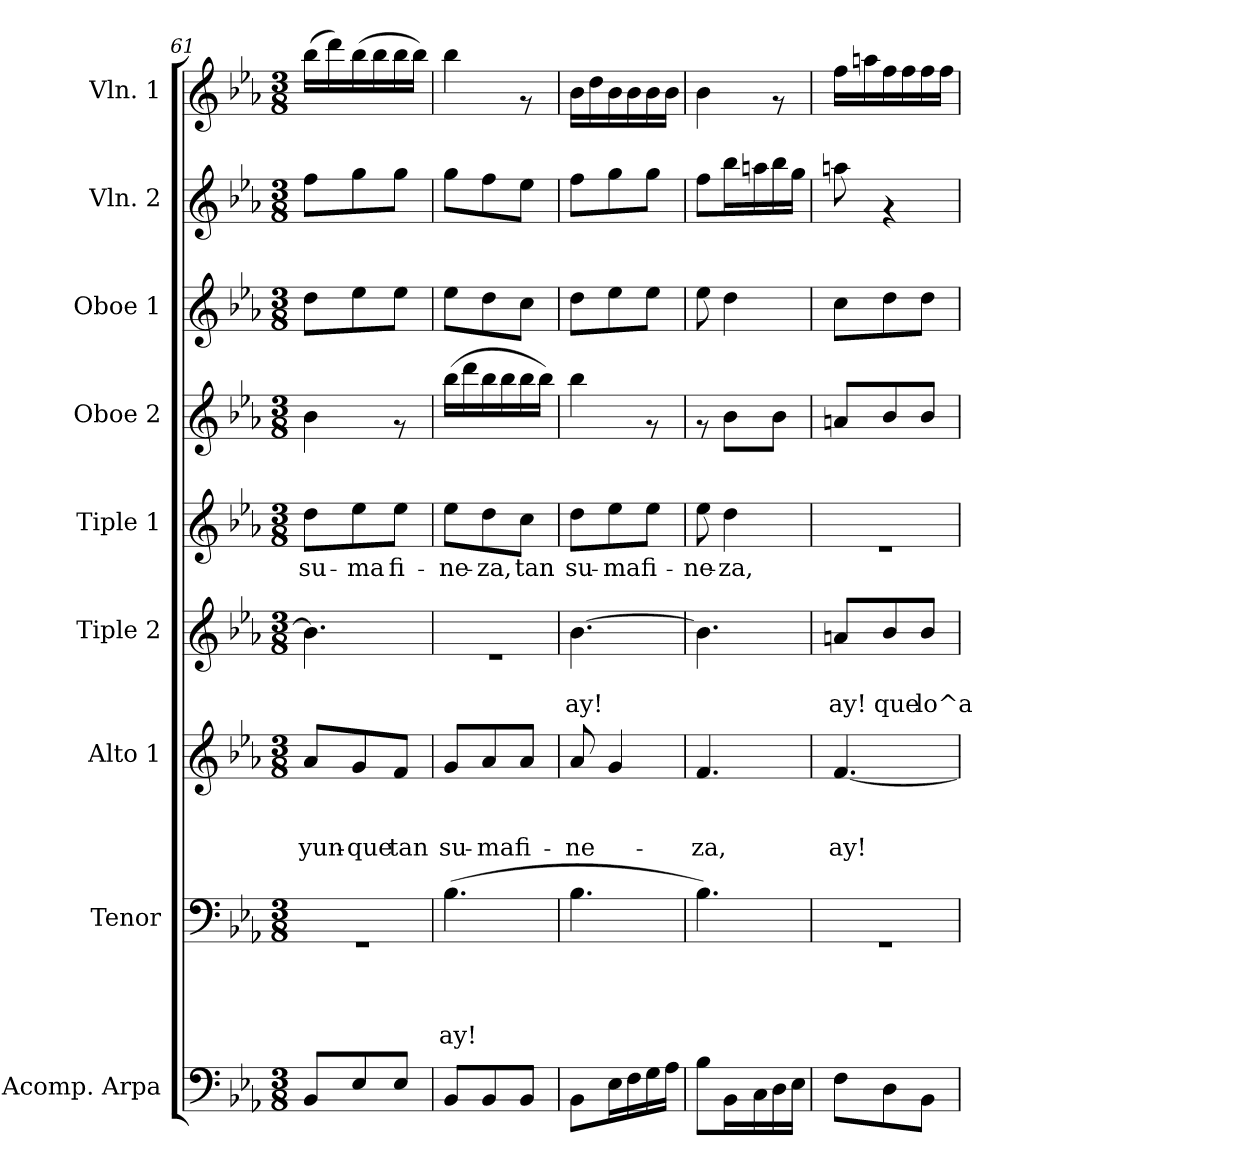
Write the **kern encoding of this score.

**kern	**kern	**text	**text	**text	**text	**kern	**text	**text	**text	**kern	**text	**text	**kern	**text	**kern	**kern	**kern	**kern
*part9	*part8	*part8	*part8	*part8	*part8	*part7	*part7	*part7	*part7	*part6	*part6	*part6	*part5	*part5	*part4	*part3	*part2	*part1
*staff9	*staff8	*staff8	*staff8	*staff8	*staff8	*staff7	*staff7	*staff7	*staff7	*staff6	*staff6	*staff6	*staff5	*staff5	*staff4	*staff3	*staff2	*staff1
*I"Acomp. Arpa	*I"Tenor	*	*	*	*	*I"Alto 1	*	*	*	*I"Tiple 2	*	*	*I"Tiple 1	*	*I"Oboe 2	*I"Oboe 1	*I"Vln. 2	*I"Vln. 1
*I'Acomp. Arpa	*I'Tenor	*	*	*	*	*I'Alto 1	*	*	*	*I'Tiple 2	*	*	*I'Tiple 1	*	*I'Oboe 2	*I'Oboe 1	*I'Vln. 2	*I'Vln. 1
*clefF4	*clefF4	*	*	*	*	*clefG2	*	*	*	*clefG2	*	*	*clefG2	*	*clefG2	*clefG2	*clefG2	*clefG2
*k[b-e-a-]	*k[b-e-a-]	*	*	*	*	*k[b-e-a-]	*	*	*	*k[b-e-a-]	*	*	*k[b-e-a-]	*	*k[b-e-a-]	*k[b-e-a-]	*k[b-e-a-]	*k[b-e-a-]
*E-:	*E-:	*	*	*	*	*E-:	*	*	*	*E-:	*	*	*E-:	*	*E-:	*E-:	*E-:	*E-:
*M3/8	*M3/8	*	*	*	*	*M3/8	*	*	*	*M3/8	*	*	*M3/8	*	*M3/8	*M3/8	*M3/8	*M3/8
=61	=61	=61	=61	=61	=61	=61	=61	=61	=61	=61	=61	=61	=61	=61	=61	=61	=61	=61
!	!	!	!	!	!	!	!	!	!LO:LY:b	!	!	!	!	!LO:LY:b	!	!	!	!
8BB-/L	4.rGG	.	.	.	.	8a-/L	.	.	yun-	4.b-\]	.	.	8dd\L	su-	4b-\	8dd\L	8ff\L	(<16bb-\LL
.	.	.	.	.	.	.	.	.	.	.	.	.	.	.	.	.	.	16ddd\)
!	!	!	!	!	!	!	!	!	!LO:LY:b	!	!	!	!	!LO:LY:b	!	!	!	!
8E-/	.	.	.	.	.	8g/	.	.	-que	.	.	.	8ee-\	-ma	.	8ee-\	8gg\	(<16bb-\
.	.	.	.	.	.	.	.	.	.	.	.	.	.	.	.	.	.	16bb-\
!	!	!	!	!	!	!	!	!	!LO:LY:b	!	!	!	!	!LO:LY:b	!	!	!	!
8E-/J	.	.	.	.	.	8f/J	.	.	tan	.	.	.	8ee-\J	fi-	8rf	8ee-\J	8gg\J	16bb-\
.	.	.	.	.	.	.	.	.	.	.	.	.	.	.	.	.	.	16bb-\JJ)
=62	=62	=62	=62	=62	=62	=62	=62	=62	=62	=62	=62	=62	=62	=62	=62	=62	=62	=62
!	!	!	!	!	!LO:LY:b	!	!	!	!LO:LY:b	!	!	!	!	!LO:LY:b	!	!	!	!
8BB-/L	(>4.B-\	.	.	.	ay!	8g/L	.	.	su-	4.re	.	.	8ee-\L	-ne-	(<16bb-\LL	8ee-\L	8gg\L	4bb-\
.	.	.	.	.	.	.	.	.	.	.	.	.	.	.	16ddd\	.	.	.
!	!	!	!	!	!	!	!	!	!LO:LY:b	!	!	!	!	!LO:LY:b	!	!	!	!
8BB-/	.	.	.	.	.	8a-/	.	.	-ma	.	.	.	8dd\	-za,	16bb-\	8dd\	8ff\	.
.	.	.	.	.	.	.	.	.	.	.	.	.	.	.	16bb-\	.	.	.
!	!	!	!	!	!	!	!	!	!LO:LY:b	!	!	!	!	!LO:LY:b	!	!	!	!
8BB-/J	.	.	.	.	.	8a-/J	.	.	fi-	.	.	.	8cc\J	tan	16bb-\	8cc\J	8ee-\J	8rf
.	.	.	.	.	.	.	.	.	.	.	.	.	.	.	16bb-\JJ)	.	.	.
!!LO:LB:g=z
=63	=63	=63	=63	=63	=63	=63	=63	=63	=63	=63	=63	=63	=63	=63	=63	=63	=63	=63
!	!	!	!	!	!	!	!	!	!LO:LY:b	!	!	!LO:LY:b	!	!LO:LY:b	!	!	!	!
8BB-\L	4.B-\	.	.	.	.	8a-/	.	.	-ne-	[>4.b-\	.	ay!	8dd\L	su-	4bb-\	8dd\L	8ff\L	16b-\LL
.	.	.	.	.	.	.	.	.	.	.	.	.	.	.	.	.	.	16dd\
!	!	!	!	!	!	!	!	!	!	!	!	!	!	!LO:LY:b	!	!	!	!
16E-\L	.	.	.	.	.	4g/	.	.	.	.	.	.	8ee-\	-ma	.	8ee-\	8gg\	16b-\
16F\	.	.	.	.	.	.	.	.	.	.	.	.	.	.	.	.	.	16b-\
!	!	!	!	!	!	!	!	!	!	!	!	!	!	!LO:LY:b	!	!	!	!
16G\	.	.	.	.	.	.	.	.	.	.	.	.	8ee-\J	fi-	8rf	8ee-\J	8gg\J	16b-\
16A-\JJ	.	.	.	.	.	.	.	.	.	.	.	.	.	.	.	.	.	16b-\JJ
=64	=64	=64	=64	=64	=64	=64	=64	=64	=64	=64	=64	=64	=64	=64	=64	=64	=64	=64
!	!	!	!	!	!	!	!	!	!LO:LY:b	!	!	!	!	!LO:LY:b	!	!	!	!
8B-\L	4.B-\)	.	.	.	.	4.f/	.	.	-za,	4.b-\]	.	.	8ee-\	-ne-	8rf	8ee-\	8ff\L	4b-\
!	!	!	!	!	!	!	!	!	!	!	!	!	!	!LO:LY:b	!	!	!	!
16BB-\L	.	.	.	.	.	.	.	.	.	.	.	.	4dd\	-za,	8b-\L	4dd\	16bb-\L	.
16C\	.	.	.	.	.	.	.	.	.	.	.	.	.	.	.	.	16aan\	.
16D\	.	.	.	.	.	.	.	.	.	.	.	.	.	.	8b-\J	.	16bb-\	8rf
16E-\JJ	.	.	.	.	.	.	.	.	.	.	.	.	.	.	.	.	16gg\JJ	.
=65	=65	=65	=65	=65	=65	=65	=65	=65	=65	=65	=65	=65	=65	=65	=65	=65	=65	=65
!	!	!	!	!	!	!	!	!	!LO:LY:b	!	!	!LO:LY:b	!	!	!	!	!	!
8F\L	4.rGG	.	.	.	.	[>4.f/	.	.	ay!	8an/L	.	ay!	4.re	.	8an/L	8cc\L	8aan\	16ff\LL
.	.	.	.	.	.	.	.	.	.	.	.	.	.	.	.	.	.	16aan\
!	!	!	!	!	!	!	!	!	!	!	!	!LO:LY:b	!	!	!	!	!	!
8D\	.	.	.	.	.	.	.	.	.	8b-/	.	que	.	.	8b-/	8dd\	4rf	16ff\
.	.	.	.	.	.	.	.	.	.	.	.	.	.	.	.	.	.	16ff\
!	!	!	!	!	!	!	!	!	!	!	!	!LO:LY:b	!	!	!	!	!	!
8BB-\J	.	.	.	.	.	.	.	.	.	8b-/J	.	lo^a-	.	.	8b-/J	8dd\J	.	16ff\
.	.	.	.	.	.	.	.	.	.	.	.	.	.	.	.	.	.	16ff\JJ
=	=	=	=	=	=	=	=	=	=	=	=	=	=	=	=	=	=	=
*-	*-	*-	*-	*-	*-	*-	*-	*-	*-	*-	*-	*-	*-	*-	*-	*-	*-	*-
